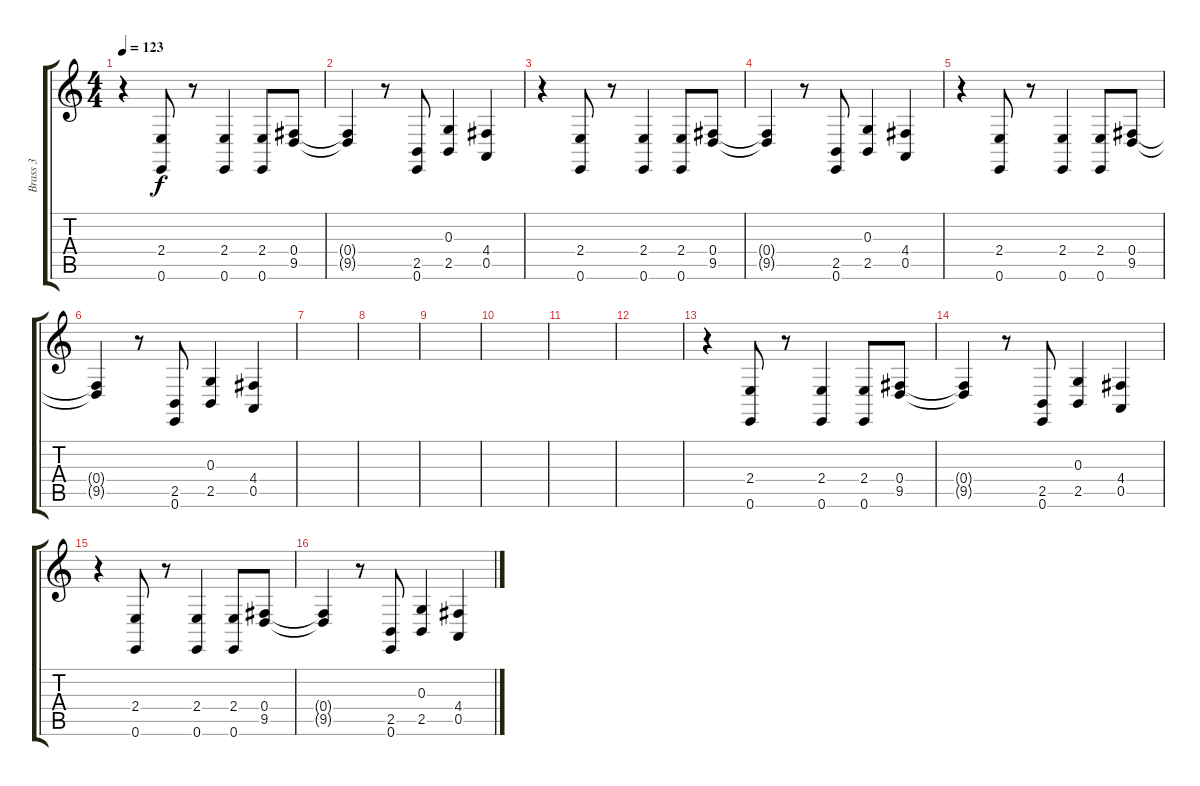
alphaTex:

\track ("Brass 3" "Brass 3") {instrument trombone}
\staff {score tabs}
\tuning (E4 B3 G3 D3 A2 E2) {hide}
\ts (4 4)
\tempo 123
\clef g2
\ks c
r.4{dy f} (2.4 0.6).8 r.8 (2.4 0.6).4 (2.4 0.6).8 (0.4 9.5).8 |
(0.4{t} 9.5{t}).4 r.8 (2.5 0.6).8 (0.3 2.5).4 (4.4 0.5).4 |
r.4 (2.4 0.6).8 r.8 (2.4 0.6).4 (2.4 0.6).8 (0.4 9.5).8 |
(0.4{t} 9.5{t}).4 r.8 (2.5 0.6).8 (0.3 2.5).4 (4.4 0.5).4 |
r.4 (2.4 0.6).8 r.8 (2.4 0.6).4 (2.4 0.6).8 (0.4 9.5).8 |
(0.4{t} 9.5{t}).4 r.8 (2.5 0.6).8 (0.3 2.5).4 (4.4 0.5).4 |
|
|
|
|
|
|
r.4 (2.4 0.6).8 r.8 (2.4 0.6).4 (2.4 0.6).8 (0.4 9.5).8 |
(0.4{t} 9.5{t}).4 r.8 (2.5 0.6).8 (0.3 2.5).4 (4.4 0.5).4 |
r.4 (2.4 0.6).8 r.8 (2.4 0.6).4 (2.4 0.6).8 (0.4 9.5).8 |
(0.4{t} 9.5{t}).4 r.8 (2.5 0.6).8 (0.3 2.5).4 (4.4 0.5).4
